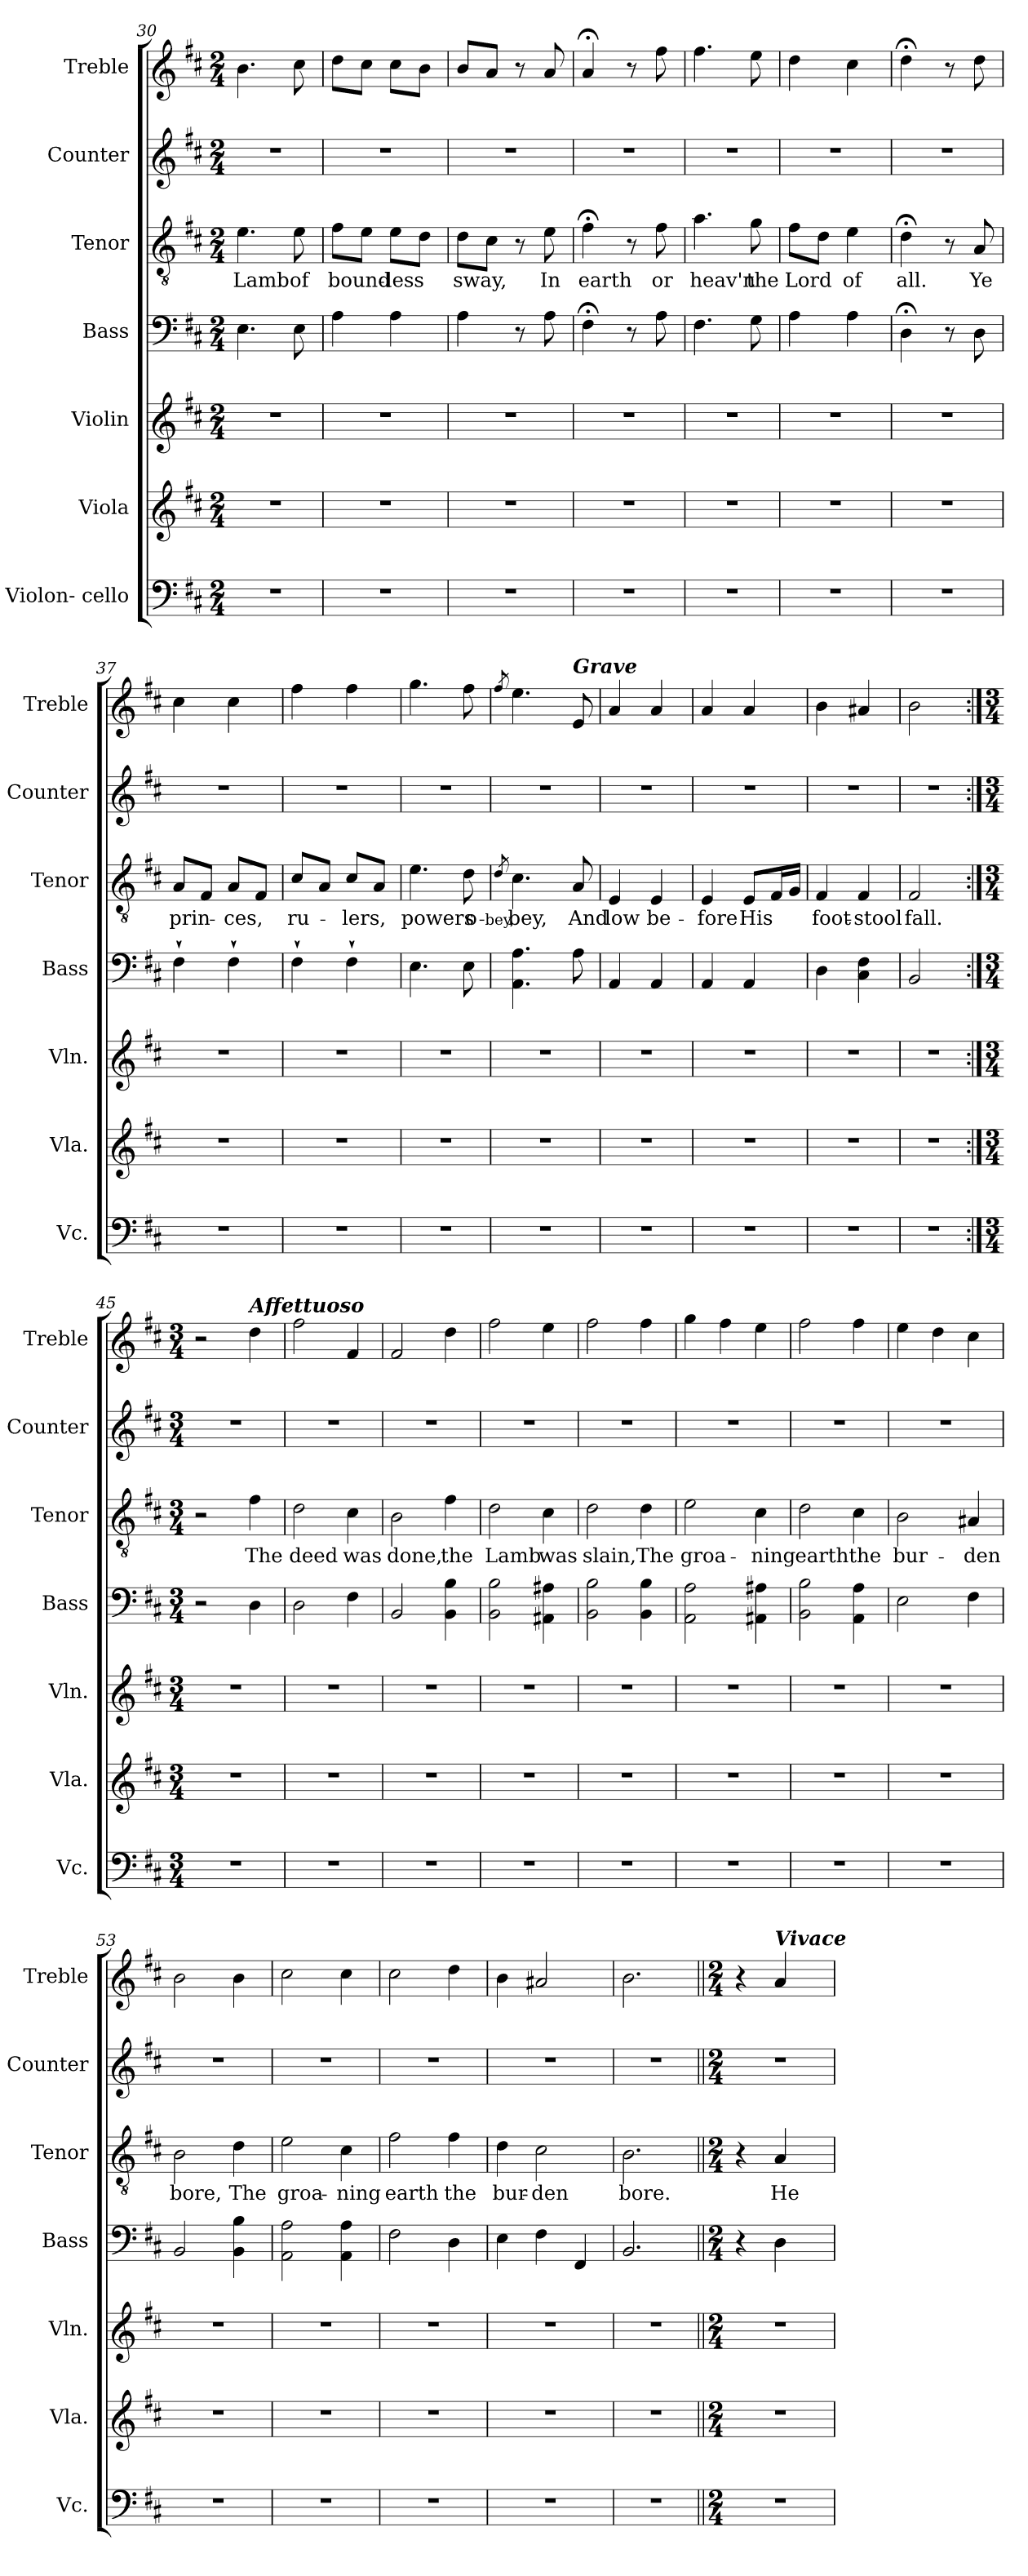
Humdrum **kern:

**kern	**kern	**kern	**kern	**kern	**text	**kern	**kern
*part7	*part6	*part5	*part4	*part3	*part3	*part2	*part1
*staff7	*staff6	*staff5	*staff4	*staff3	*staff3	*staff2	*staff1
*I"Violon- cello	*I"Viola	*I"Violin	*I"Bass	*I"Tenor	*	*I"Counter	*I"Treble
*I'Vc.	*I'Vla.	*I'Vln.	*I'Bass	*I'Tenor	*	*I'Counter	*I'Treble
*clefF4	*clefG2	*clefG2	*clefF4	*clefGv2	*	*clefG2	*clefG2
*k[f#c#]	*k[f#c#]	*k[f#c#]	*k[f#c#]	*k[f#c#]	*	*k[f#c#]	*k[f#c#]
*M2/4	*M2/4	*M2/4	*M2/4	*M2/4	*	*M2/4	*M2/4
=30	=30	=30	=30	=30	=30	=30	=30
2r	2r	2r	4.E\	4.e\	Lamb	2r	4.b\
.	.	.	8E\	8e\	of	.	8cc#\
=31	=31	=31	=31	=31	=31	=31	=31
2r	2r	2r	4A\	8f#\L	bound-	2r	8dd\L
.	.	.	.	8e\J	.	.	8cc#\J
.	.	.	4A\	8e\L	-less	.	8cc#\L
.	.	.	.	8d\J	.	.	8b\J
=32	=32	=32	=32	=32	=32	=32	=32
2r	2r	2r	4A\	8d\L	sway,	2r	8b/L
.	.	.	.	8c#\J	.	.	8a/J
.	.	.	8r	8r	.	.	8r
.	.	.	8A\	8e\	In	.	8a/
=33	=33	=33	=33	=33	=33	=33	=33
2r	2r	2r	4F#;<\	4f#;<\	earth	2r	4a;</
.	.	.	8r	8r	.	.	8r
.	.	.	8A\	8f#\	or	.	8ff#\
=34	=34	=34	=34	=34	=34	=34	=34
2r	2r	2r	4.F#\	4.a\	heav'n	2r	4.ff#\
.	.	.	8G\	8g\	the	.	8ee\
=35	=35	=35	=35	=35	=35	=35	=35
2r	2r	2r	4A\	8f#\L	Lord	2r	4dd\
.	.	.	.	8d\J	.	.	.
.	.	.	4A\	4e\	of	.	4cc#\
=36	=36	=36	=36	=36	=36	=36	=36
2r	2r	2r	4D;<\	4d;<\	all.	2r	4dd;<\
.	.	.	8r	8r	.	.	8r
.	.	.	8D\	8A/	Ye	.	8dd\
=37	=37	=37	=37	=37	=37	=37	=37
2r	2r	2r	4F#`\	8A/L	prin-	2r	4cc#\
.	.	.	.	8F#/J	.	.	.
.	.	.	4F#`\	8A/L	-ces,	.	4cc#\
.	.	.	.	8F#/J	.	.	.
=38	=38	=38	=38	=38	=38	=38	=38
2r	2r	2r	4F#`\	8c#/L	ru-	2r	4ff#\
.	.	.	.	8A/J	.	.	.
.	.	.	4F#`\	8c#/L	-lers,	.	4ff#\
.	.	.	.	8A/J	.	.	.
=39	=39	=39	=39	=39	=39	=39	=39
2r	2r	2r	4.E\	4.e\	powers	2r	4.gg\
.	.	.	8E\	8d\	o-	.	8ff#\
=40	=40	=40	=40	=40	=40	=40	=40
.	.	.	.	8qd/	-bey,	.	8qff#/
2r	2r	2r	4.AA\ 4.A\	4.c#\	-bey,	2r	4.ee\
!	!	!	!	!	!	!	!LO:TX:a:Bi:t=Grave
.	.	.	8A\	8A/	And	.	8e/
=41	=41	=41	=41	=41	=41	=41	=41
2r	2r	2r	4AA/	4E/	low	2r	4a/
.	.	.	4AA/	4E/	be-	.	4a/
=42	=42	=42	=42	=42	=42	=42	=42
2r	2r	2r	4AA/	4E/	-fore	2r	4a/
.	.	.	4AA/	8E/L	His	.	4a/
.	.	.	.	16F#/L	.	.	.
.	.	.	.	16G/JJ	.	.	.
=43	=43	=43	=43	=43	=43	=43	=43
2r	2r	2r	4D\	4F#/	foot-	2r	4b\
.	.	.	4C#\ 4F#\	4F#/	-stool	.	4a#X/
=44	=44	=44	=44	=44	=44	=44	=44
2r	2r	2r	2BB/	2F#/	fall.	2r	2b\
=45:|!	=45:|!	=45:|!	=45:|!	=45:|!	=45:|!	=45:|!	=45:|!
*M3/4	*M3/4	*M3/4	*M3/4	*M3/4	*	*M3/4	*M3/4
2.r	2.r	2.r	2r	2r	.	2.r	2r
!	!	!	!	!	!	!	!LO:TX:a:Bi:t=Affettuoso
.	.	.	4D\	4f#\	The	.	4dd\
=46	=46	=46	=46	=46	=46	=46	=46
2.r	2.r	2.r	2D\	2d\	deed	2.r	2ff#\
.	.	.	4F#\	4c#\	was	.	4f#/
=47	=47	=47	=47	=47	=47	=47	=47
2.r	2.r	2.r	2BB/	2B\	done,	2.r	2f#/
.	.	.	4BB\ 4B\	4f#\	the	.	4dd\
=48	=48	=48	=48	=48	=48	=48	=48
2.r	2.r	2.r	2BB\ 2B\	2d\	Lamb	2.r	2ff#\
.	.	.	4AA#X\ 4A#X\	4c#\	was	.	4ee\
=49	=49	=49	=49	=49	=49	=49	=49
2.r	2.r	2.r	2BB\ 2B\	2d\	slain,	2.r	2ff#\
.	.	.	4BB\ 4B\	4d\	The	.	4ff#\
=50	=50	=50	=50	=50	=50	=50	=50
2.r	2.r	2.r	2AA\ 2A\	2e\	groa-	2.r	4gg\
.	.	.	.	.	.	.	4ff#\
.	.	.	4AA#X\ 4A#X\	4c#\	-ning	.	4ee\
=51	=51	=51	=51	=51	=51	=51	=51
2.r	2.r	2.r	2BB\ 2B\	2d\	earth	2.r	2ff#\
.	.	.	4AA\ 4A\	4c#\	the	.	4ff#\
=52	=52	=52	=52	=52	=52	=52	=52
2.r	2.r	2.r	2E\	2B\	bur-	2.r	4ee\
.	.	.	.	.	.	.	4dd\
.	.	.	4F#\	4A#X/	-den	.	4cc#\
=53	=53	=53	=53	=53	=53	=53	=53
2.r	2.r	2.r	2BB/	2B\	bore,	2.r	2b\
.	.	.	4BB\ 4B\	4d\	The	.	4b\
=54	=54	=54	=54	=54	=54	=54	=54
2.r	2.r	2.r	2AA\ 2A\	2e\	groa-	2.r	2cc#\
.	.	.	4AA\ 4A\	4c#\	-ning	.	4cc#\
=55	=55	=55	=55	=55	=55	=55	=55
2.r	2.r	2.r	2F#\	2f#\	earth	2.r	2cc#\
.	.	.	4D\	4f#\	the	.	4dd\
=56	=56	=56	=56	=56	=56	=56	=56
2.r	2.r	2.r	4E\	4d\	bur-	2.r	4b\
.	.	.	4F#\	2c#\	-den	.	2a#X/
.	.	.	4FF#/	.	.	.	.
=57	=57	=57	=57	=57	=57	=57	=57
2.r	2.r	2.r	2.BB/	2.B\	bore.	2.r	2.b\
=58||	=58||	=58||	=58||	=58||	=58||	=58||	=58||
*M2/4	*M2/4	*M2/4	*M2/4	*M2/4	*	*M2/4	*M2/4
2r	2r	2r	4r	4r	.	2r	4r
!	!	!	!	!	!	!	!LO:TX:a:Bi:t=Vivace
.	.	.	4D\	4A/	He	.	4a/
=	=	=	=	=	=	=	=
*-	*-	*-	*-	*-	*-	*-	*-
